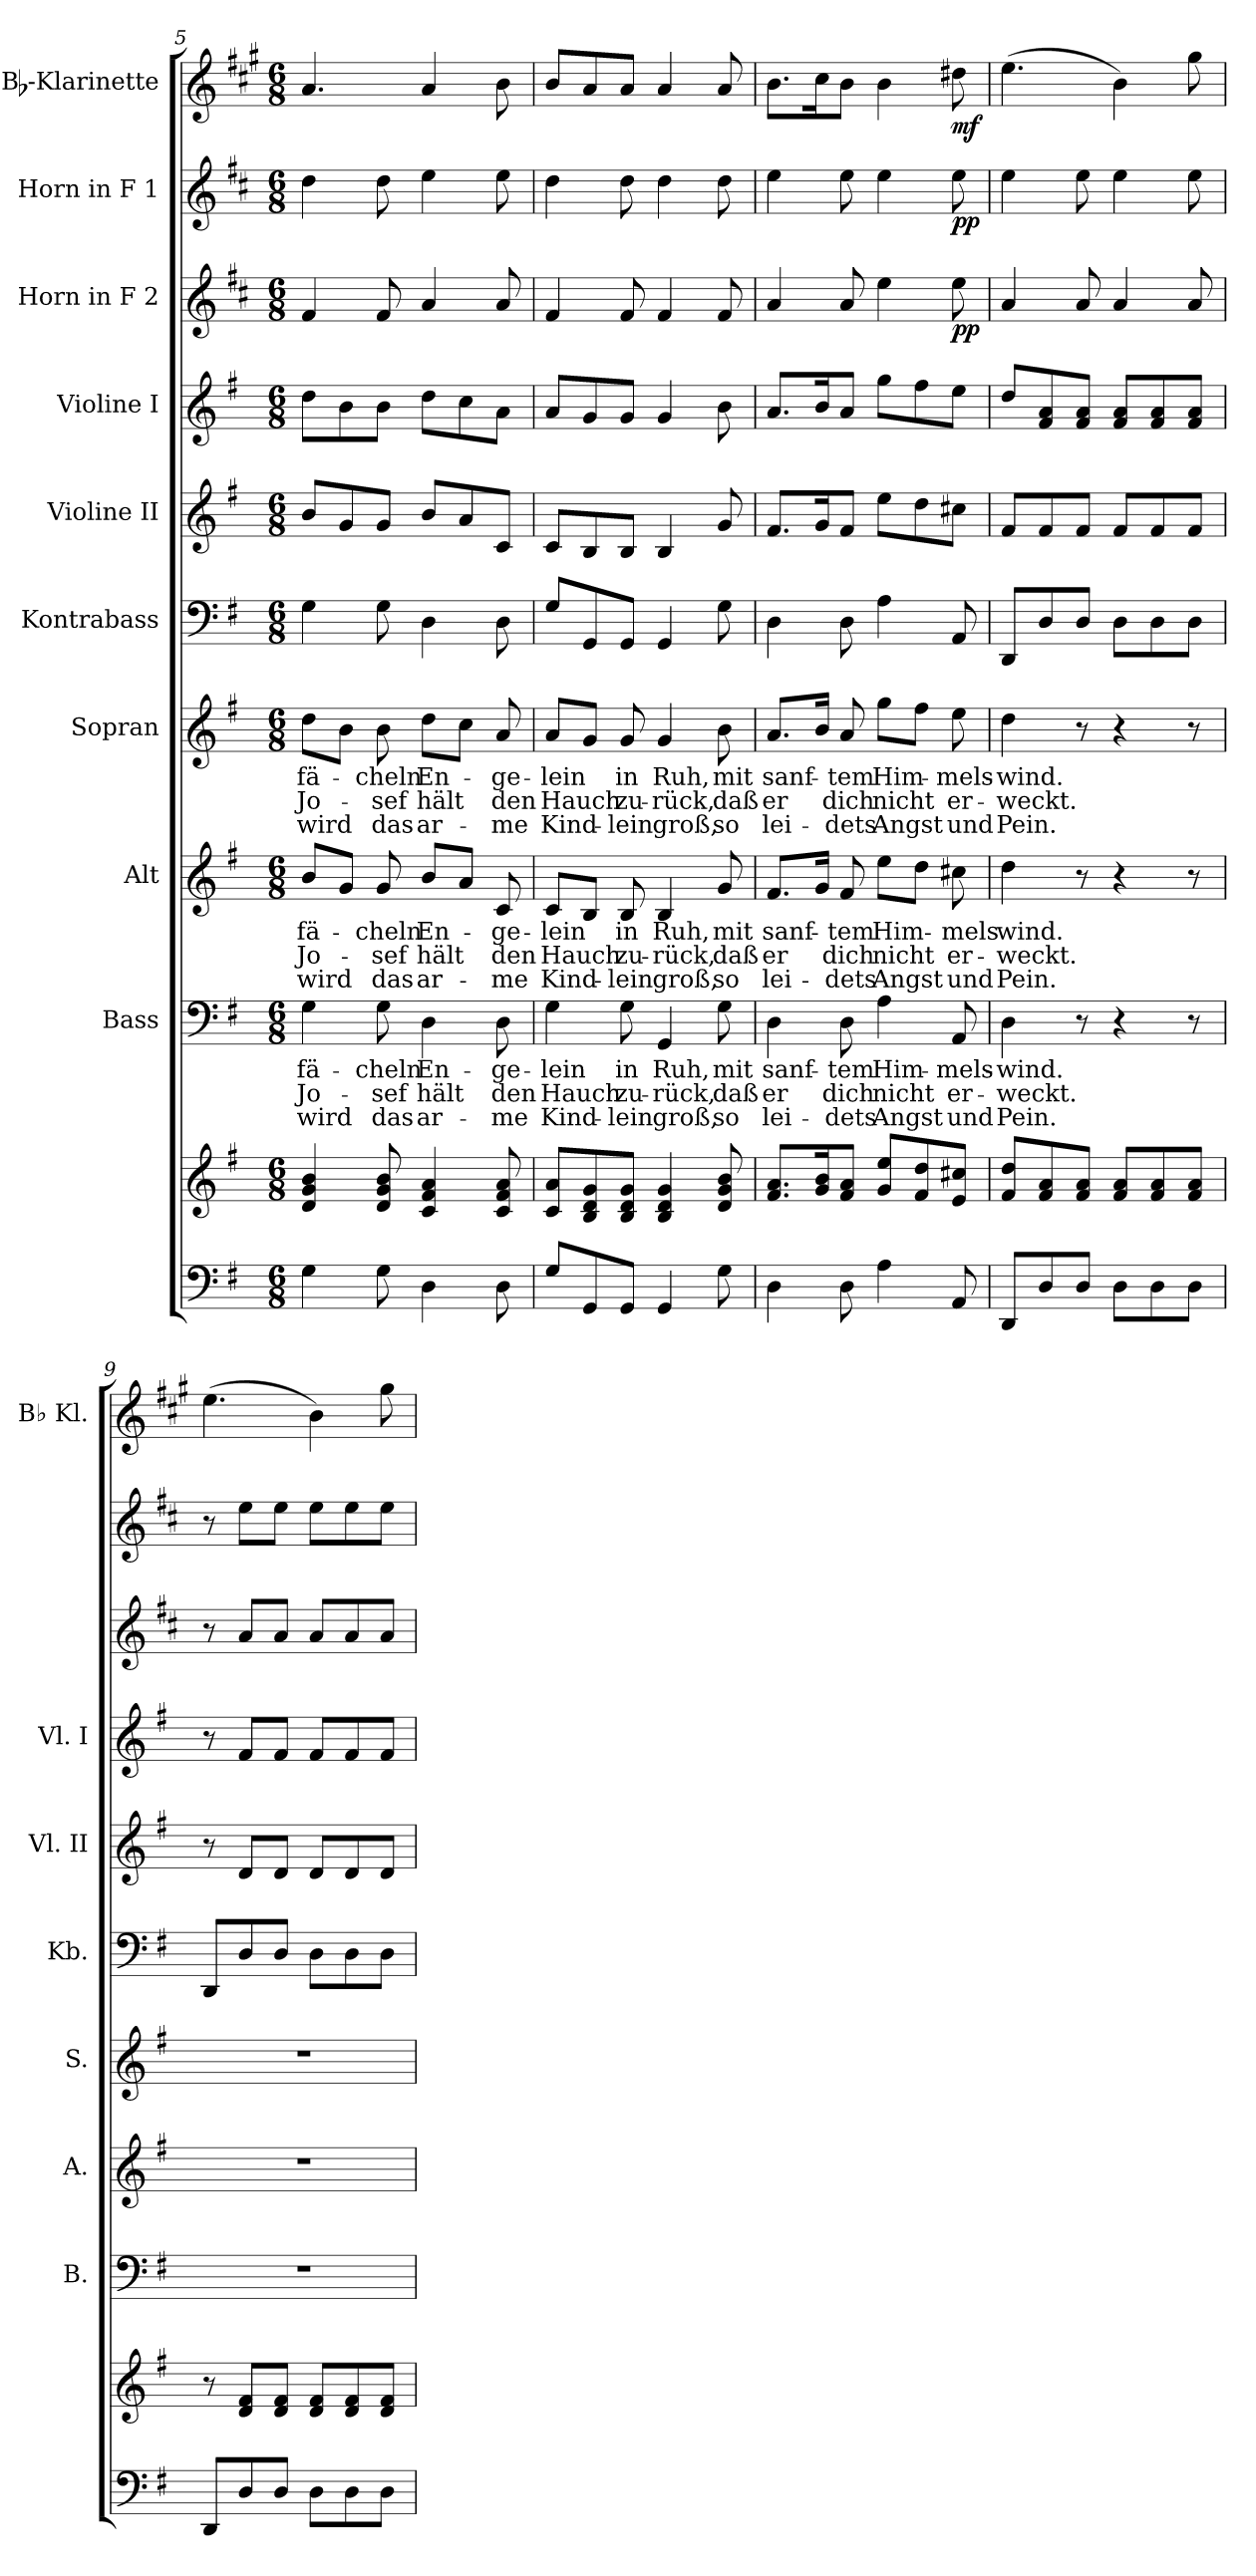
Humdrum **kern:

**kern	**kern	**kern	**text	**text	**text	**kern	**text	**text	**text	**kern	**text	**text	**text	**kern	**kern	**kern	**kern	**dynam	**kern	**dynam	**kern	**dynam
*part10	*part10	*part9	*part9	*part9	*part9	*part8	*part8	*part8	*part8	*part7	*part7	*part7	*part7	*part6	*part5	*part4	*part3	*part3	*part2	*part2	*part1	*part1
*staff11	*staff10	*staff9	*staff9	*staff9	*staff9	*staff8	*staff8	*staff8	*staff8	*staff7	*staff7	*staff7	*staff7	*staff6	*staff5	*staff4	*staff3	*staff3	*staff2	*staff2	*staff1	*staff1
*	*	*I"Bass	*	*	*	*I"Alt	*	*	*	*I"Sopran	*	*	*	*I"Kontrabass	*I"Violine II	*I"Violine I	*I"Horn in F 2	*	*I"Horn in F 1	*	*I"Bb-Klarinette	*
*	*	*I'B.	*	*	*	*I'A.	*	*	*	*I'S.	*	*	*	*I'Kb.	*I'Vl. II	*I'Vl. I	*	*	*	*	*I'Bb Kl.	*
*clefF4	*clefG2	*clefF4	*	*	*	*clefG2	*	*	*	*clefG2	*	*	*	*clefF4	*clefG2	*clefG2	*clefG2	*	*clefG2	*	*clefG2	*
*	*	*	*	*	*	*	*	*	*	*	*	*	*	*ITrd7c12	*	*	*ITrd4c7	*	*ITrd4c7	*	*ITrd1c2	*
*k[f#]	*k[f#]	*k[f#]	*	*	*	*k[f#]	*	*	*	*k[f#]	*	*	*	*k[f#]	*k[f#]	*k[f#]	*k[f#]	*	*k[f#]	*	*k[f#]	*
*G:	*G:	*G:	*	*	*	*G:	*	*	*	*G:	*	*	*	*G:	*G:	*G:	*G:	*	*G:	*	*G:	*
*M6/8	*M6/8	*M6/8	*	*	*	*M6/8	*	*	*	*M6/8	*	*	*	*M6/8	*M6/8	*M6/8	*M6/8	*	*M6/8	*	*M6/8	*
=5	=5	=5	=5	=5	=5	=5	=5	=5	=5	=5	=5	=5	=5	=5	=5	=5	=5	=5	=5	=5	=5	=5
!	!	!	!LO:LY:b	!LO:LY:b	!LO:LY:b	!	!LO:LY:b	!LO:LY:b	!LO:LY:b	!	!LO:LY:b	!LO:LY:b	!LO:LY:b	!	!	!	!	!	!	!	!	!
4G\	4d/ 4g/ 4b/	4G\	fä-	Jo-	wird	8b/L	fä-	Jo-	wird	8dd\L	fä-	Jo-	wird	4GG\	8b/L	8dd\L	4B/	.	4g\	.	4.g/	.
.	.	.	.	.	.	8g/J	.	.	.	8b\J	.	.	.	.	8g/	8b\	.	.	.	.	.	.
!	!	!	!LO:LY:b	!LO:LY:b	!LO:LY:b	!	!LO:LY:b	!LO:LY:b	!LO:LY:b	!	!LO:LY:b	!LO:LY:b	!LO:LY:b	!	!	!	!	!	!	!	!	!
8G\	8d/ 8g/ 8b/	8G\	-cheln	-sef	das	8g/	-cheln	-sef	das	8b\	-cheln	-sef	das	8GG\	8g/J	8b\J	8B/	.	8g\	.	.	.
!	!	!	!LO:LY:b	!LO:LY:b	!LO:LY:b	!	!LO:LY:b	!LO:LY:b	!LO:LY:b	!	!LO:LY:b	!LO:LY:b	!LO:LY:b	!	!	!	!	!	!	!	!	!
4D\	4c/ 4f#/ 4a/	4D\	En-	hält	ar-	8b/L	En-	hält	ar-	8dd\L	En-	hält	ar-	4DD\	8b/L	8dd\L	4d/	.	4a\	.	4g/	.
.	.	.	.	.	.	8a/J	.	.	.	8cc\J	.	.	.	.	8a/	8cc\	.	.	.	.	.	.
!	!	!	!LO:LY:b	!LO:LY:b	!LO:LY:b	!	!LO:LY:b	!LO:LY:b	!LO:LY:b	!	!LO:LY:b	!LO:LY:b	!LO:LY:b	!	!	!	!	!	!	!	!	!
8D\	8c/ 8f#/ 8a/	8D\	-ge-	den	-me	8c/	-ge-	den	-me	8a/	-ge-	den	-me	8DD\	8c/J	8a\J	8d/	.	8a\	.	8a\	.
=6	=6	=6	=6	=6	=6	=6	=6	=6	=6	=6	=6	=6	=6	=6	=6	=6	=6	=6	=6	=6	=6	=6
!	!	!	!LO:LY:b	!LO:LY:b	!LO:LY:b	!	!LO:LY:b	!LO:LY:b	!LO:LY:b	!	!LO:LY:b	!LO:LY:b	!LO:LY:b	!	!	!	!	!	!	!	!	!
8G/L	8c/ 8a/L	4G\	-lein	Hauch	Kind-	8c/L	-lein	Hauch	Kind-	8a/L	-lein	Hauch	Kind-	8GG/L	8c/L	8a/L	4B/	.	4g\	.	8a/L	.
8GG/	8B/ 8d/ 8g/	.	.	.	.	8B/J	.	.	.	8g/J	.	.	.	8GGG/	8B/	8g/	.	.	.	.	8g/	.
!	!	!	!LO:LY:b	!LO:LY:b	!LO:LY:b	!	!LO:LY:b	!LO:LY:b	!LO:LY:b	!	!LO:LY:b	!LO:LY:b	!LO:LY:b	!	!	!	!	!	!	!	!	!
8GG/J	8B/ 8d/ 8g/J	8G\	in	zu-	-lein	8B/	in	zu-	-lein	8g/	in	zu-	-lein	8GGG/J	8B/J	8g/J	8B/	.	8g\	.	8g/J	.
!	!	!	!LO:LY:b	!LO:LY:b	!LO:LY:b	!	!LO:LY:b	!LO:LY:b	!LO:LY:b	!	!LO:LY:b	!LO:LY:b	!LO:LY:b	!	!	!	!	!	!	!	!	!
4GG/	4B/ 4d/ 4g/	4GG/	Ruh,	-rück,	groß,	4B/	Ruh,	-rück,	groß,	4g/	Ruh,	-rück,	groß,	4GGG/	4B/	4g/	4B/	.	4g\	.	4g/	.
!	!	!	!LO:LY:b	!LO:LY:b	!LO:LY:b	!	!LO:LY:b	!LO:LY:b	!LO:LY:b	!	!LO:LY:b	!LO:LY:b	!LO:LY:b	!	!	!	!	!	!	!	!	!
8G\	8d/ 8g/ 8b/	8G\	mit	daß	so	8g/	mit	daß	so	8b\	mit	daß	so	8GG\	8g/	8b\	8B/	.	8g\	.	8g/	.
=7	=7	=7	=7	=7	=7	=7	=7	=7	=7	=7	=7	=7	=7	=7	=7	=7	=7	=7	=7	=7	=7	=7
!	!	!	!LO:LY:b	!LO:LY:b	!LO:LY:b	!	!LO:LY:b	!LO:LY:b	!LO:LY:b	!	!LO:LY:b	!LO:LY:b	!LO:LY:b	!	!	!	!	!	!	!	!	!
4D\	8.f#/ 8.a/L	4D\	sanf-	er	lei-	8.f#/L	sanf-	er	lei-	8.a/L	sanf-	er	lei-	4DD\	8.f#/L	8.a/L	4d/	.	4a\	.	8.a\L	.
.	16g/ 16b/k	.	.	.	.	16g/Jk	.	.	.	16b/Jk	.	.	.	.	16g/k	16b/k	.	.	.	.	16b\k	.
!	!	!	!LO:LY:b	!LO:LY:b	!LO:LY:b	!	!LO:LY:b	!LO:LY:b	!LO:LY:b	!	!LO:LY:b	!LO:LY:b	!LO:LY:b	!	!	!	!	!	!	!	!	!
8D\	8f#/ 8a/J	8D\	-tem	dich	-dets	8f#/	-tem	dich	-dets	8a/	-tem	dich	-dets	8DD\	8f#/J	8a/J	8d/	.	8a\	.	8a\J	.
!	!	!	!LO:LY:b	!LO:LY:b	!LO:LY:b	!	!LO:LY:b	!LO:LY:b	!LO:LY:b	!	!LO:LY:b	!LO:LY:b	!LO:LY:b	!	!	!	!	!	!	!	!	!
4A\	8g/ 8ee/L	4A\	Him-	nicht	Angst	8ee\L	Him-	nicht	Angst	8gg\L	Him-	nicht	Angst	4AA\	8ee\L	8gg\L	4a\	.	4a\	.	4a\	.
.	8f#/ 8dd/	.	.	.	.	8dd\J	.	.	.	8ff#\J	.	.	.	.	8dd\	8ff#\	.	.	.	.	.	.
!	!	!	!LO:LY:b	!LO:LY:b	!LO:LY:b	!	!LO:LY:b	!LO:LY:b	!LO:LY:b	!	!LO:LY:b	!LO:LY:b	!LO:LY:b	!	!	!	!	!LO:DY:b	!	!LO:DY:b	!	!LO:DY:b
8AA/	8e/ 8cc#X/J	8AA/	-mels-	er-	und	8cc#X\	-mels	er-	und	8ee\	-mels-	er-	und	8AAA/	8cc#X\J	8ee\J	8a\	pp	8a\	pp	8cc#X\	mf
!!LO:PB:g=z
=8	=8	=8	=8	=8	=8	=8	=8	=8	=8	=8	=8	=8	=8	=8	=8	=8	=8	=8	=8	=8	=8	=8
!	!	!	!LO:LY:b	!LO:LY:b	!LO:LY:b	!	!LO:LY:b	!LO:LY:b	!LO:LY:b	!	!LO:LY:b	!LO:LY:b	!LO:LY:b	!	!	!	!	!	!	!	!	!
8DD/L	8f#/ 8dd/L	4D\	-wind.	-weckt.	Pein.	4dd\	wind.	-weckt.	Pein.	4dd\	-wind.	-weckt.	Pein.	8DDD/L	8f#/L	8dd/L	4d/	.	4a\	.	(>4.dd\	.
8D/	8f#/ 8a/	.	.	.	.	.	.	.	.	.	.	.	.	8DD/	8f#/	8f#/ 8a/	.	.	.	.	.	.
8D/J	8f#/ 8a/J	8r	.	.	.	8r	.	.	.	8r	.	.	.	8DD/J	8f#/J	8f#/ 8a/J	8d/	.	8a\	.	.	.
8D\L	8f#/ 8a/L	4r	.	.	.	4r	.	.	.	4r	.	.	.	8DD\L	8f#/L	8f#/ 8a/L	4d/	.	4a\	.	4a\)	.
8D\	8f#/ 8a/	.	.	.	.	.	.	.	.	.	.	.	.	8DD\	8f#/	8f#/ 8a/	.	.	.	.	.	.
8D\J	8f#/ 8a/J	8r	.	.	.	8r	.	.	.	8r	.	.	.	8DD\J	8f#/J	8f#/ 8a/J	8d/	.	8a\	.	8ff#\	.
=9	=9	=9	=9	=9	=9	=9	=9	=9	=9	=9	=9	=9	=9	=9	=9	=9	=9	=9	=9	=9	=9	=9
8DD/L	8r	2.r	.	.	.	2.r	.	.	.	2.r	.	.	.	8DDD/L	8r	8r	8r	.	8r	.	(>4.dd\	.
8D/	8d/ 8f#/L	.	.	.	.	.	.	.	.	.	.	.	.	8DD/	8d/L	8f#/L	8d/L	.	8a\L	.	.	.
8D/J	8d/ 8f#/J	.	.	.	.	.	.	.	.	.	.	.	.	8DD/J	8d/J	8f#/J	8d/J	.	8a\J	.	.	.
8D\L	8d/ 8f#/L	.	.	.	.	.	.	.	.	.	.	.	.	8DD\L	8d/L	8f#/L	8d/L	.	8a\L	.	4a\)	.
8D\	8d/ 8f#/	.	.	.	.	.	.	.	.	.	.	.	.	8DD\	8d/	8f#/	8d/	.	8a\	.	.	.
8D\J	8d/ 8f#/J	.	.	.	.	.	.	.	.	.	.	.	.	8DD\J	8d/J	8f#/J	8d/J	.	8a\J	.	8ff#\	.
=	=	=	=	=	=	=	=	=	=	=	=	=	=	=	=	=	=	=	=	=	=	=
*-	*-	*-	*-	*-	*-	*-	*-	*-	*-	*-	*-	*-	*-	*-	*-	*-	*-	*-	*-	*-	*-	*-
